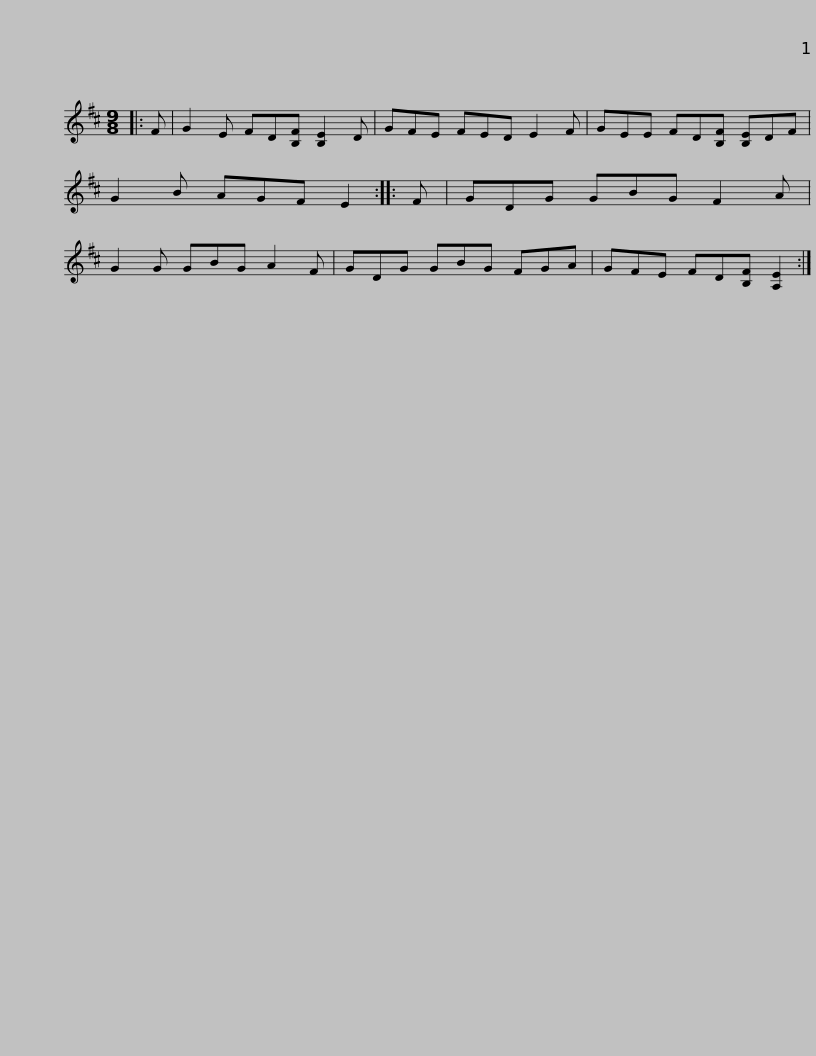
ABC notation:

X:1
L:1/8
M:9/8
I:linebreak $
K:D
V:1 treble
V:1
|: F | G2 E FD[B,F] [B,E]2 D | GFE FED E2 F | GEE FD[B,F] [B,E]DF | G2 B AGF E2 :: %5
 F |$ GDG GBG F2 A | G2 G GBG A2 F | GDG GBG FGA | GFE FD[B,F] [A,E]2 :| %10
